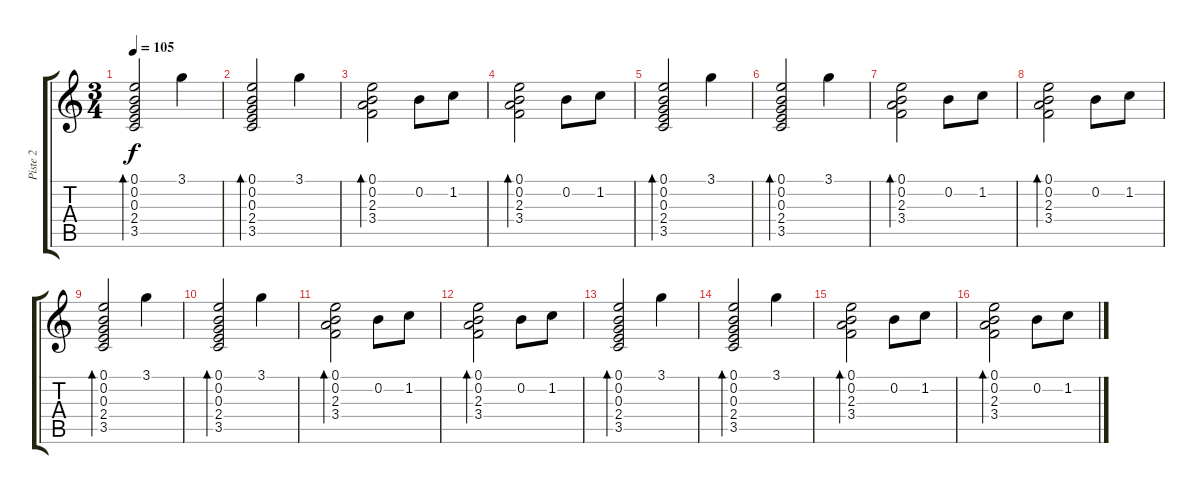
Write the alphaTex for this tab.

\track ("Piste 2" "Piste 2") {instrument acousticguitarnylon}
\staff {score tabs}
\tuning (E4 B3 G3 D3 A2 E2) {hide}
\ts (3 4)
\tempo 105
\clef g2
\ks c
(0.1 0.2 0.3 2.4 3.5).2{bd 30 dy f} 3.1.4 |
(0.1 0.2 0.3 2.4 3.5).2{bd 30} 3.1.4 |
(0.1 0.2 2.3 3.4).2{bd 30} 0.2.8 1.2.8 |
(0.1 0.2 2.3 3.4).2{bd 30} 0.2.8 1.2.8 |
(0.1 0.2 0.3 2.4 3.5).2{bd 30} 3.1.4 |
(0.1 0.2 0.3 2.4 3.5).2{bd 30} 3.1.4 |
(0.1 0.2 2.3 3.4).2{bd 30} 0.2.8 1.2.8 |
(0.1 0.2 2.3 3.4).2{bd 30} 0.2.8 1.2.8 |
(0.1 0.2 0.3 2.4 3.5).2{bd 30} 3.1.4 |
(0.1 0.2 0.3 2.4 3.5).2{bd 30} 3.1.4 |
(0.1 0.2 2.3 3.4).2{bd 30} 0.2.8 1.2.8 |
(0.1 0.2 2.3 3.4).2{bd 30} 0.2.8 1.2.8 |
(0.1 0.2 0.3 2.4 3.5).2{bd 30} 3.1.4 |
(0.1 0.2 0.3 2.4 3.5).2{bd 30} 3.1.4 |
(0.1 0.2 2.3 3.4).2{bd 30} 0.2.8 1.2.8 |
(0.1 0.2 2.3 3.4).2{bd 30} 0.2.8 1.2.8
